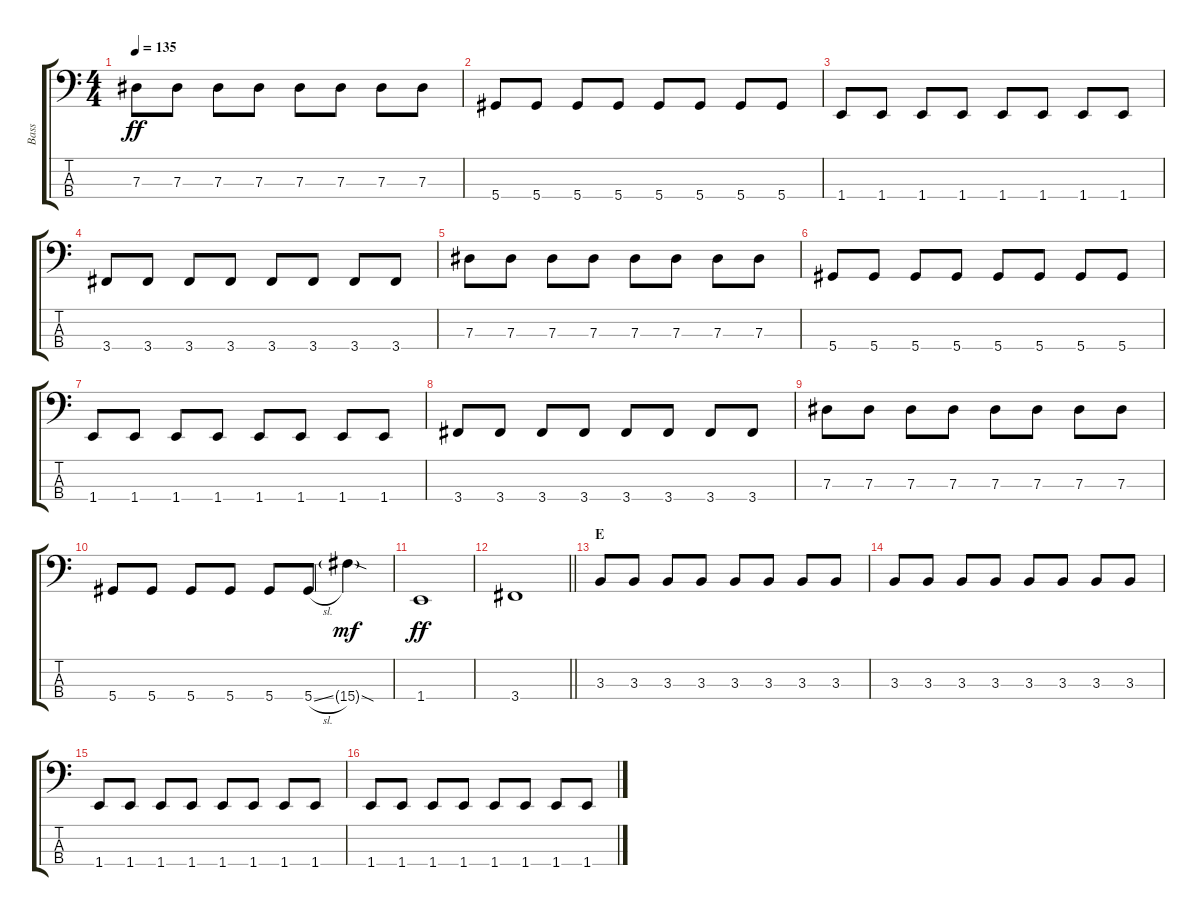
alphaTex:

\track ("Bass" "Bass") {instrument electricbasspick}
\staff {score tabs}
\tuning (Gb2 Db2 Ab1 Eb1) {hide}
\ts (4 4)
\tempo 135
\clef f4
\ks c
7.3.8{dy ff} 7.3.8 7.3.8 7.3.8 7.3.8 7.3.8 7.3.8 7.3.8 |
5.4.8 5.4.8 5.4.8 5.4.8 5.4.8 5.4.8 5.4.8 5.4.8 |
1.4.8 1.4.8 1.4.8 1.4.8 1.4.8 1.4.8 1.4.8 1.4.8 |
3.4.8 3.4.8 3.4.8 3.4.8 3.4.8 3.4.8 3.4.8 3.4.8 |
7.3.8 7.3.8 7.3.8 7.3.8 7.3.8 7.3.8 7.3.8 7.3.8 |
5.4.8 5.4.8 5.4.8 5.4.8 5.4.8 5.4.8 5.4.8 5.4.8 |
1.4.8 1.4.8 1.4.8 1.4.8 1.4.8 1.4.8 1.4.8 1.4.8 |
3.4.8 3.4.8 3.4.8 3.4.8 3.4.8 3.4.8 3.4.8 3.4.8 |
7.3.8 7.3.8 7.3.8 7.3.8 7.3.8 7.3.8 7.3.8 7.3.8 |
5.4.8 5.4.8 5.4.8 5.4.8 5.4.8 5.4{sl}.8 15.4{sod g}.4{dy mf} |
1.4.1{dy ff} |
\barLineRight lightlight
3.4.1 |
\section ("" "E")
3.3.8 3.3.8 3.3.8 3.3.8 3.3.8 3.3.8 3.3.8 3.3.8 |
3.3.8 3.3.8 3.3.8 3.3.8 3.3.8 3.3.8 3.3.8 3.3.8 |
1.4.8 1.4.8 1.4.8 1.4.8 1.4.8 1.4.8 1.4.8 1.4.8 |
1.4.8 1.4.8 1.4.8 1.4.8 1.4.8 1.4.8 1.4.8 1.4.8
